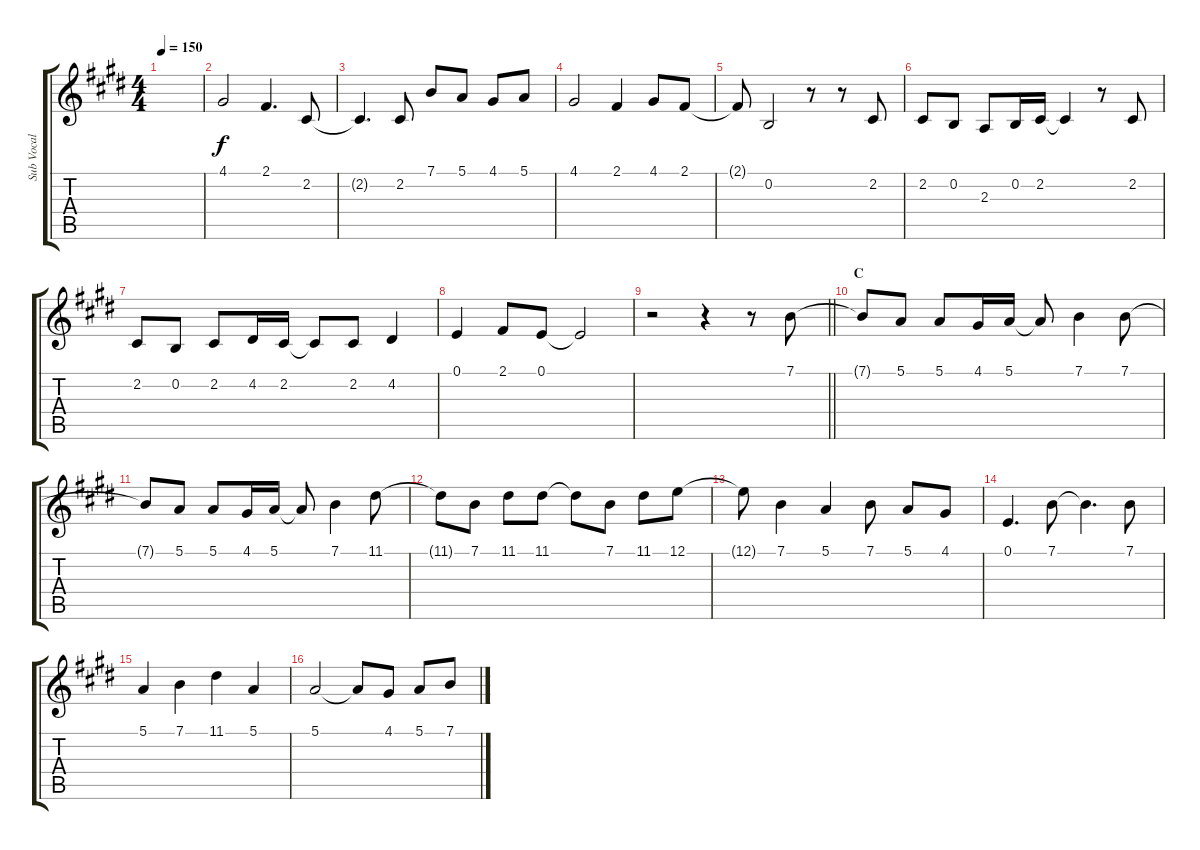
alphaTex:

\track ("Sub Vocal" "Sub Vocal") {instrument violin}
\staff {score tabs}
\tuning (E4 B3 G3 D3 A2 E2) {hide}
\ts (4 4)
\tempo 150
\clef g2
\ks c#minor
|
4.1.2 2.1.4{d} 2.2.8 |
2.2{t}.4{d} 2.2.8 7.1.8 5.1.8 4.1.8 5.1.8 |
4.1.2 2.1.4 4.1.8 2.1.8 |
2.1{t}.8 0.2.2 r.8 r.8 2.2.8 |
2.2.8 0.2.8 2.3.8 0.2.16 2.2.16 2.2{t}.4 r.8 2.2.8 |
2.2.8 0.2.8 2.2.8 4.2.16 2.2.16 2.2{t}.8 2.2.8 4.2.4 |
0.1.4 2.1.8 0.1.8 0.1{t}.2 |
\barLineRight lightlight
r.2 r.4 r.8 7.1.8 |
\section ("" "C")
7.1{t}.8 5.1.8 5.1.8 4.1.16 5.1.16 5.1{t}.8 7.1.4 7.1.8 |
7.1{t}.8 5.1.8 5.1.8 4.1.16 5.1.16 5.1{t}.8 7.1.4 11.1.8 |
11.1{t}.8 7.1.8 11.1.8 11.1.8 11.1{t}.8 7.1.8 11.1.8 12.1.8 |
12.1{t}.8 7.1.4 5.1.4 7.1.8 5.1.8 4.1.8 |
0.1.4{d} 7.1.8 7.1{t}.4{d} 7.1.8 |
5.1.4 7.1.4 11.1.4 5.1.4 |
5.1.2 5.1{t}.8 4.1.8 5.1.8 7.1.8
